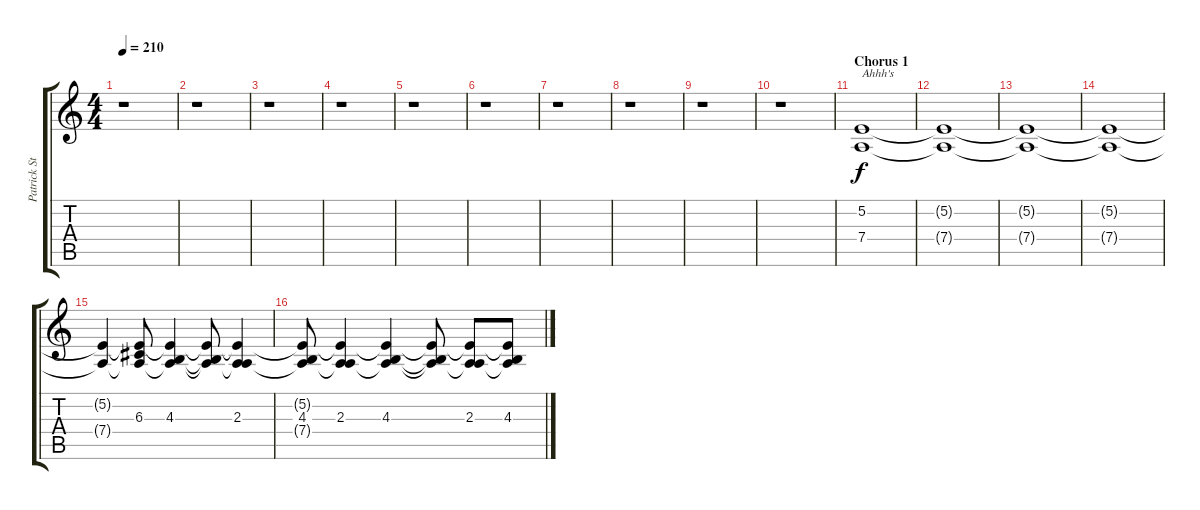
\track ("Patrick Stump (Backing Vocals)" "Patrick St") {instrument oboe}
\staff {score tabs}
\tuning (E4 B3 G3 D3 A2 E2) {hide}
\ts (4 4)
\tempo 210
\clef g2
\ks c
r.1{dy f} |
r.1 |
r.1 |
r.1 |
r.1 |
r.1 |
r.1 |
r.1 |
r.1 |
r.1 |
\section ("" "Chorus 1")
(5.2 7.4).1{txt "Ahhh's"} |
(5.2{t} 7.4{t}).1 |
(5.2{t} 7.4{t}).1 |
(5.2{t} 7.4{t}).1 |
(5.2{t} 7.4{t}).4 (5.2{t} 6.3 7.4{t}).8 (5.2{t} 4.3 7.4{t}).4 (5.2{t} 4.3{t} 7.4{t}).8 (5.2{t} 2.3 7.4{t}).4 |
(5.2{t} 4.3 7.4{t}).8 (5.2{t} 2.3 7.4{t}).4 (5.2{t} 4.3 7.4{t}).4 (5.2{t} 4.3{t} 7.4{t}).8 (5.2{t} 2.3 7.4{t}).8 (5.2{t} 4.3 7.4{t}).8
